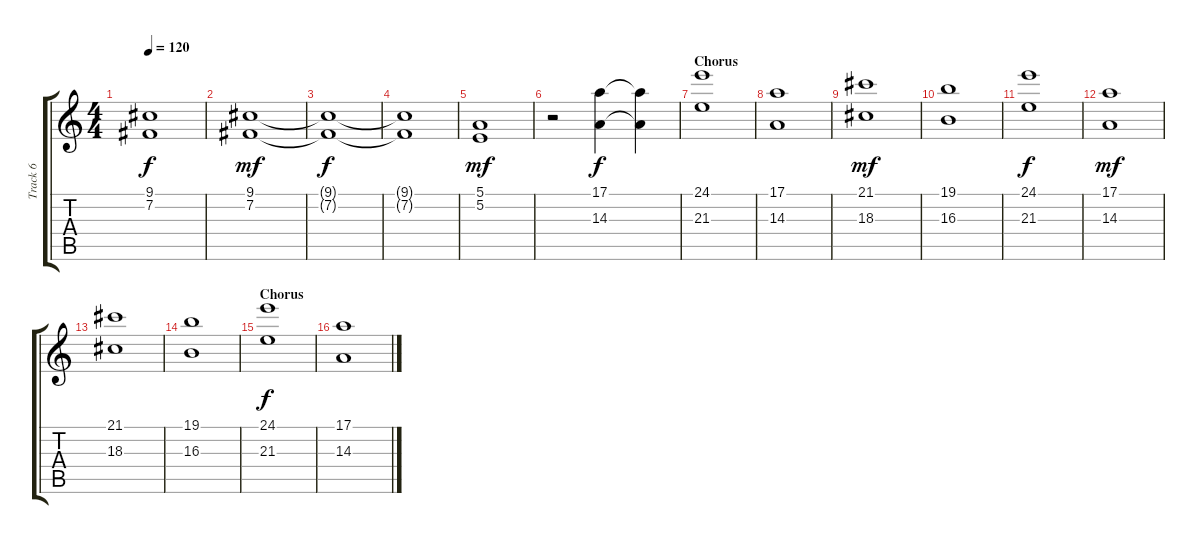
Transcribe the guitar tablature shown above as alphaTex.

\track ("Track 6" "Track 6") {instrument stringensemble1}
\staff {score tabs}
\tuning (E4 B3 G3 D3 A2 E2) {hide}
\ts (4 4)
\tempo 120
\clef g2
\ks c
(9.1{t} 7.2{t}).1{dy f} |
(9.1 7.2).1{dy mf} |
(9.1{t} 7.2{t}).1{dy f} |
(9.1{t} 7.2{t}).1 |
(5.1 5.2).1{dy mf} |
r.2 (17.1 14.3).4{dy f} (17.1{t} 14.3{t}).4 |
\section ("" "Chorus")
(24.1 21.3).1 |
(17.1 14.3).1 |
(21.1 18.3).1{dy mf} |
(19.1 16.3).1 |
(24.1 21.3).1{dy f} |
(17.1 14.3).1{dy mf} |
(21.1 18.3).1 |
(19.1 16.3).1 |
\section ("" "Chorus")
(24.1 21.3).1{dy f} |
(17.1 14.3).1
